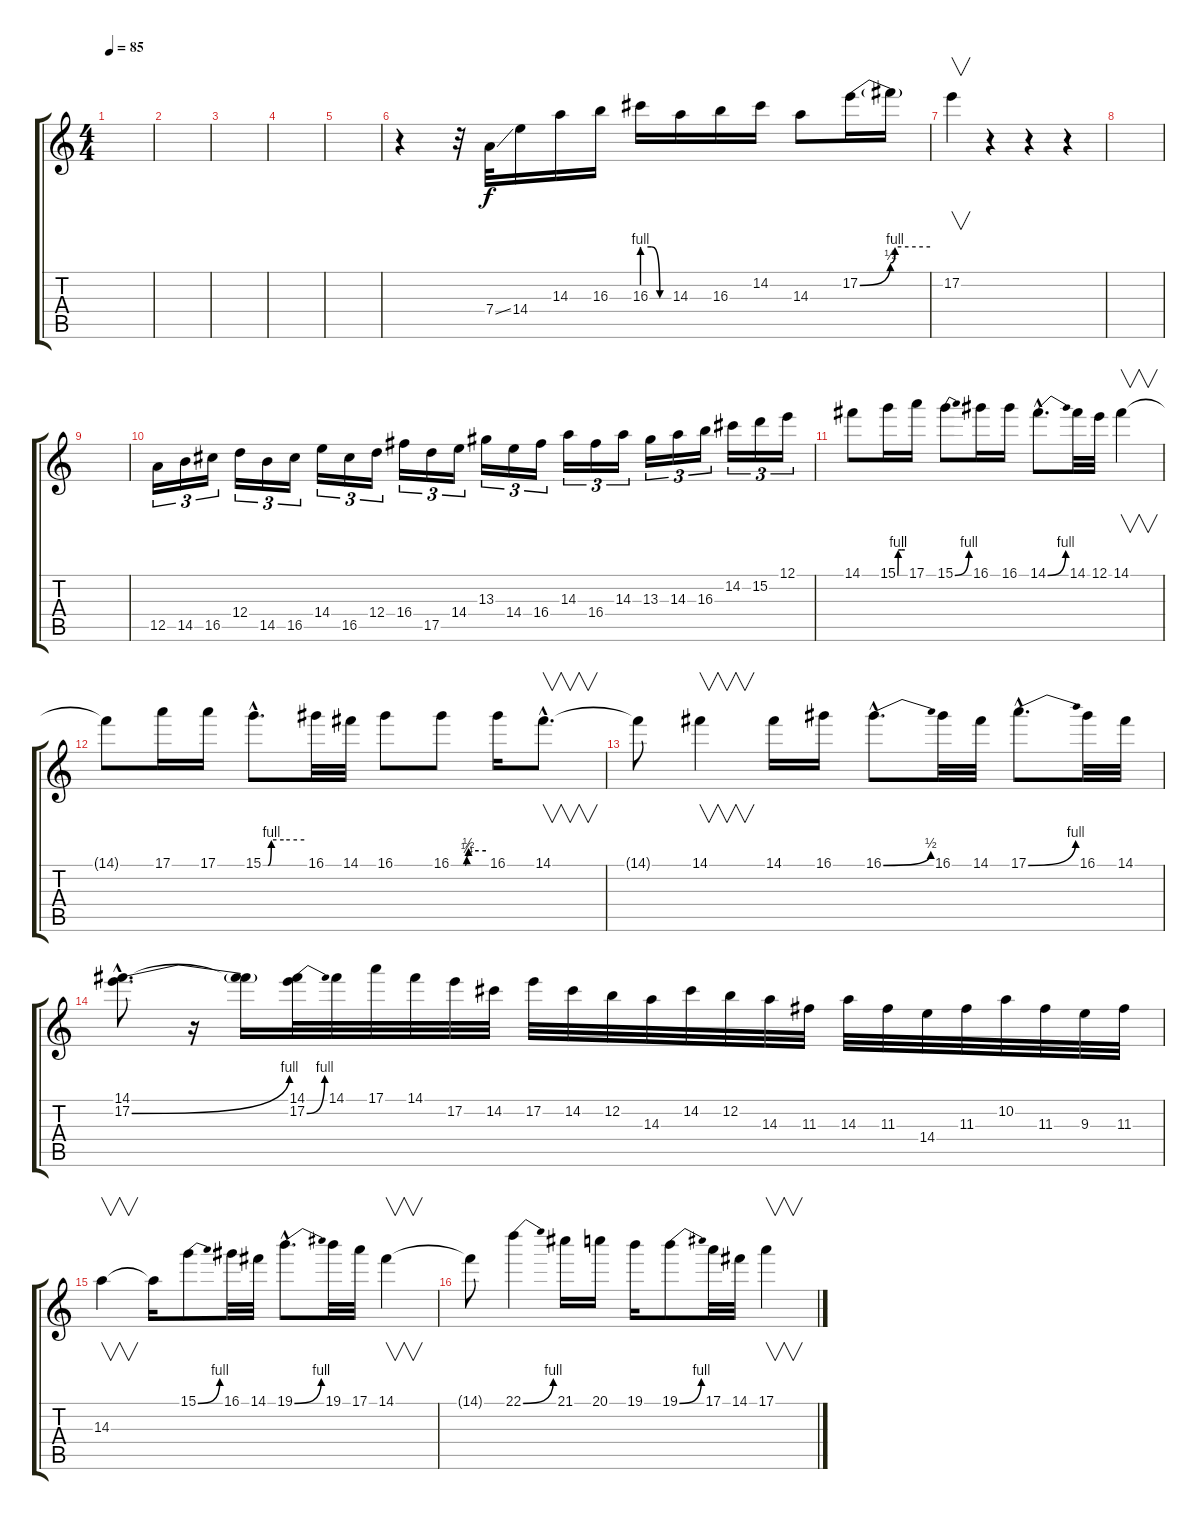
\track ("            Sweden" "          ") {instrument overdrivenguitar}
\staff {score tabs}
\tuning (E4 B3 G3 D3 A2 E2) {hide}
\ts (4 4)
\tempo 85
\clef g2
\ks c
|
|
|
|
|
r.4{volume 15 instrument electricguitarmuted} r.32 7.4{ss}.32 14.4.16 14.3.16 16.3.16 16.3{be (custom 0 4 20 4 40 0 60 0)}.16 14.3.16 16.3.16 14.2.16 14.3.8 17.2{be (custom 0 0 26 1 30 4 60 4)}.16 17.2{t}.16 |
17.2.4{v} r.4 r.4 r.4 |
|
|
12.5.16{tu (3 2) volume 15 balance 8 instrument overdrivenguitar} 14.5.16{tu (3 2)} 16.5.16{tu (3 2)} 12.4.16{tu (3 2)} 14.5.16{tu (3 2)} 16.5.16{tu (3 2)} 14.4.16{tu (3 2)} 16.5.16{tu (3 2)} 12.4.16{tu (3 2)} 16.4.16{tu (3 2)} 17.5.16{tu (3 2)} 14.4.16{tu (3 2)} 13.3.16{tu (3 2)} 14.4.16{tu (3 2)} 16.4.16{tu (3 2)} 14.3.16{tu (3 2)} 16.4.16{tu (3 2)} 14.3.16{tu (3 2)} 13.3.16{tu (3 2)} 14.3.16{tu (3 2)} 16.3.16{tu (3 2)} 14.2.16{tu (3 2)} 15.2.16{tu (3 2)} 12.1.16{tu (3 2)} |
14.1.8 15.1{be (custom 0 0 4 4 8 4 30 4 60 4)}.16 17.1.16 15.1{be (bend 0 0 60 4)}.8 16.1.16 16.1.16 14.1{be (bend 0 0 60 4) hac}.8{d} 14.1.32 12.1.32 14.1.4{v} |
14.1{t}.8 17.1.16 17.1.16 15.1{be (custom 0 0 7 0 12 4 30 4 60 4) hac}.8{d} 16.1.32 14.1.32 16.1.8 16.1{be (custom 0 0 24 0 27 1 30 2 60 2)}.8 16.1.16 14.1{hac}.8{v d} |
14.1{t}.8 14.1.4{v} 14.1.16 16.1.16 16.1{be (bend 0 0 60 2) hac}.8{d} 16.1.32 14.1.32 17.1{be (bend 0 0 60 4) hac}.8{d} 16.1.32 14.1.32 |
(14.1{hac} 17.2{be (bend 0 0 60 4) hac}).8{d} r.16 (14.1{t} 17.2{t}).16 (14.1 17.2{be (bend 0 0 60 4)}).32 14.1.32 17.1.32 14.1.32 17.2.32 14.2.32 17.2.32 14.2.32 12.2.32 14.3.32 14.2.32 12.2.32 14.3.32 11.3.32 14.3.32 11.3.32 14.4.32 11.3.32 10.2.32 11.3.32 9.3.32 11.3.32 |
14.3.4{v} 14.3{t}.16 15.1{be (bend 0 0 60 4)}.8 16.1.32 14.1.32 19.1{be (bend 0 0 60 4) hac}.8{d} 19.1.32 17.1.32 14.1.4{v} |
14.1{t}.8 22.1{be (bend 0 0 60 4)}.4 21.1.16 20.1.16 19.1.16 19.1{be (bend 0 0 60 4)}.8 17.1.32 14.1.32 17.1.4{v}
